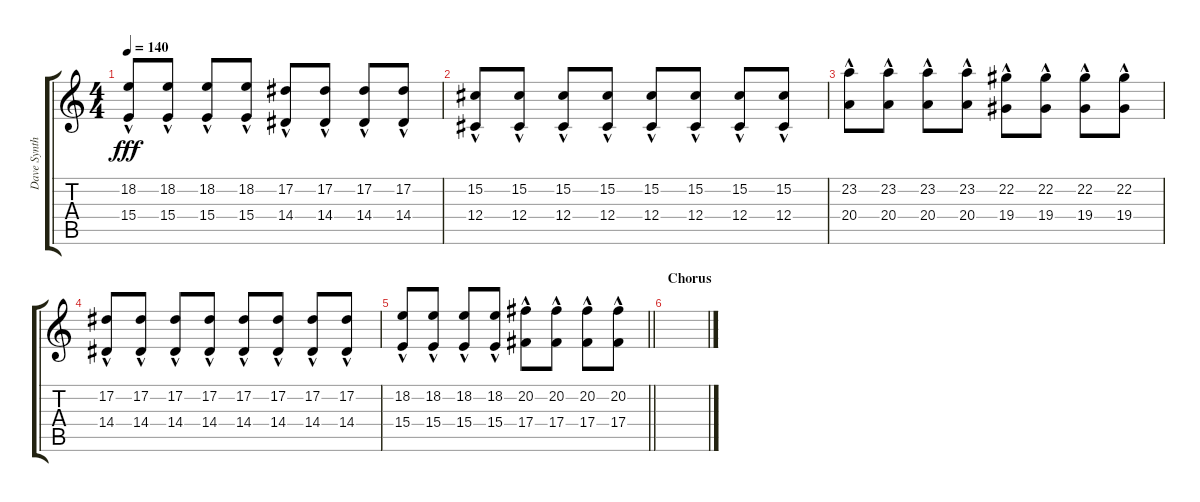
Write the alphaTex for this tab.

\track ("Dave Synth" "Dave Synth") {instrument lead2sawtooth}
\staff {score tabs}
\tuning (Eb4 Bb3 Gb3 Db3 Ab2 Db2) {hide}
\ts (4 4)
\tempo 140
\clef g2
\ks c
(18.2{hac} 15.4{hac}).8{dy fff} (18.2{hac} 15.4{hac}).8 (18.2{hac} 15.4{hac}).8 (18.2{hac} 15.4{hac}).8 (17.2{hac} 14.4{hac}).8 (17.2{hac} 14.4{hac}).8 (17.2{hac} 14.4{hac}).8 (17.2{hac} 14.4{hac}).8 |
(15.2{hac} 12.4{hac}).8 (15.2{hac} 12.4{hac}).8 (15.2{hac} 12.4{hac}).8 (15.2{hac} 12.4{hac}).8 (15.2{hac} 12.4{hac}).8 (15.2{hac} 12.4{hac}).8 (15.2{hac} 12.4{hac}).8 (15.2{hac} 12.4{hac}).8 |
(23.2{hac} 20.4{hac}).8 (23.2{hac} 20.4{hac}).8 (23.2{hac} 20.4{hac}).8 (23.2{hac} 20.4{hac}).8 (22.2{hac} 19.4{hac}).8 (22.2{hac} 19.4{hac}).8 (22.2{hac} 19.4{hac}).8 (22.2{hac} 19.4{hac}).8 |
(17.2{hac} 14.4{hac}).8 (17.2{hac} 14.4{hac}).8 (17.2{hac} 14.4{hac}).8 (17.2{hac} 14.4{hac}).8 (17.2{hac} 14.4{hac}).8 (17.2{hac} 14.4{hac}).8 (17.2{hac} 14.4{hac}).8 (17.2{hac} 14.4{hac}).8 |
\barLineRight lightlight
(18.2{hac} 15.4{hac}).8 (18.2{hac} 15.4{hac}).8 (18.2{hac} 15.4{hac}).8 (18.2{hac} 15.4{hac}).8 (20.2{hac} 17.4{hac}).8 (20.2{hac} 17.4{hac}).8 (20.2{hac} 17.4{hac}).8 (20.2{hac} 17.4{hac}).8 |
\section ("" "Chorus")
